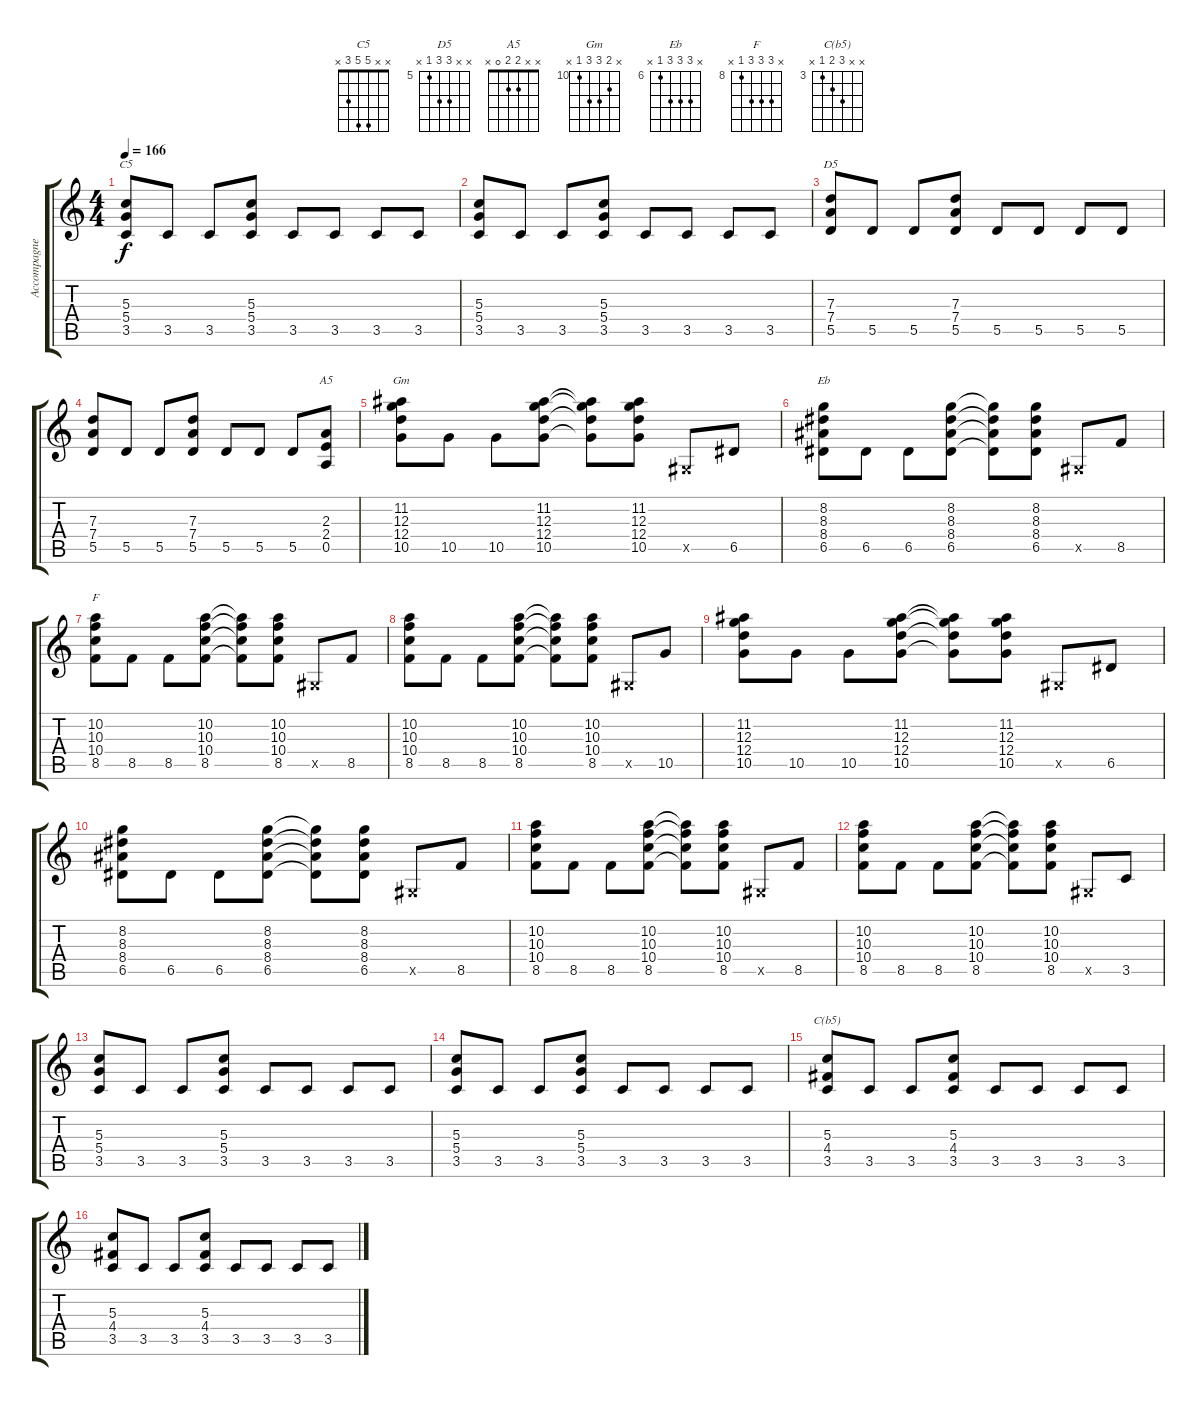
\track ("Accompagnement" "Accompagne") {instrument distortionguitar}
\staff {score tabs}
\tuning (E4 B3 G3 D3 A2 E2) {hide}
\chord ("C5" x x 5 5 3 x)
\chord ("D5" x x 7 7 5 x) {firstfret 5}
\chord ("A5" x x 2 2 0 x)
\chord ("Gm" x 11 12 12 10 x) {firstfret 10}
\chord ("Eb" x 8 8 8 6 x) {firstfret 6}
\chord ("F" x 10 10 10 8 x) {firstfret 8}
\chord ("C(b5)" x x 5 4 3 x) {firstfret 3}
\ts (4 4)
\tempo 166
\clef g2
\ks c
(5.3 5.4 3.5).8{ch "C5" dy f} 3.5.8 3.5.8 (5.3 5.4 3.5).8 3.5.8 3.5.8 3.5.8 3.5.8 |
(5.3 5.4 3.5).8 3.5.8 3.5.8 (5.3 5.4 3.5).8 3.5.8 3.5.8 3.5.8 3.5.8 |
(7.3 7.4 5.5).8{ch "D5"} 5.5.8 5.5.8 (7.3 7.4 5.5).8 5.5.8 5.5.8 5.5.8 5.5.8 |
(7.3 7.4 5.5).8 5.5.8 5.5.8 (7.3 7.4 5.5).8 5.5.8 5.5.8 5.5.8 (2.3 2.4 0.5).8{ch "A5"} |
(11.2 12.3 12.4 10.5).8{ch "Gm"} 10.5.8 10.5.8 (11.2 12.3 12.4 10.5).8 (11.2{t} 12.3{t} 12.4{t} 10.5{t}).8 (11.2 12.3 12.4 10.5).8 -1.5{x}.8 6.5.8 |
(8.2 8.3 8.4 6.5).8{ch "Eb"} 6.5.8 6.5.8 (8.2 8.3 8.4 6.5).8 (8.2{t} 8.3{t} 8.4{t} 6.5{t}).8 (8.2 8.3 8.4 6.5).8 -1.5{x}.8 8.5.8 |
(10.2 10.3 10.4 8.5).8{ch "F"} 8.5.8 8.5.8 (10.2 10.3 10.4 8.5).8 (10.2{t} 10.3{t} 10.4{t} 8.5{t}).8 (10.2 10.3 10.4 8.5).8 -1.5{x}.8 8.5.8 |
(10.2 10.3 10.4 8.5).8 8.5.8 8.5.8 (10.2 10.3 10.4 8.5).8 (10.2{t} 10.3{t} 10.4{t} 8.5{t}).8 (10.2 10.3 10.4 8.5).8 -1.5{x}.8 10.5.8 |
(11.2 12.3 12.4 10.5).8 10.5.8 10.5.8 (11.2 12.3 12.4 10.5).8 (11.2{t} 12.3{t} 12.4{t} 10.5{t}).8 (11.2 12.3 12.4 10.5).8 -1.5{x}.8 6.5.8 |
(8.2 8.3 8.4 6.5).8 6.5.8 6.5.8 (8.2 8.3 8.4 6.5).8 (8.2{t} 8.3{t} 8.4{t} 6.5{t}).8 (8.2 8.3 8.4 6.5).8 -1.5{x}.8 8.5.8 |
(10.2 10.3 10.4 8.5).8 8.5.8 8.5.8 (10.2 10.3 10.4 8.5).8 (10.2{t} 10.3{t} 10.4{t} 8.5{t}).8 (10.2 10.3 10.4 8.5).8 -1.5{x}.8 8.5.8 |
(10.2 10.3 10.4 8.5).8 8.5.8 8.5.8 (10.2 10.3 10.4 8.5).8 (10.2{t} 10.3{t} 10.4{t} 8.5{t}).8 (10.2 10.3 10.4 8.5).8 -1.5{x}.8 3.5.8 |
(5.3 5.4 3.5).8 3.5.8 3.5.8 (5.3 5.4 3.5).8 3.5.8 3.5.8 3.5.8 3.5.8 |
(5.3 5.4 3.5).8 3.5.8 3.5.8 (5.3 5.4 3.5).8 3.5.8 3.5.8 3.5.8 3.5.8 |
(5.3 4.4 3.5).8{ch "C(b5)"} 3.5.8 3.5.8 (5.3 4.4 3.5).8 3.5.8 3.5.8 3.5.8 3.5.8 |
(5.3 4.4 3.5).8 3.5.8 3.5.8 (5.3 4.4 3.5).8 3.5.8 3.5.8 3.5.8 3.5.8
